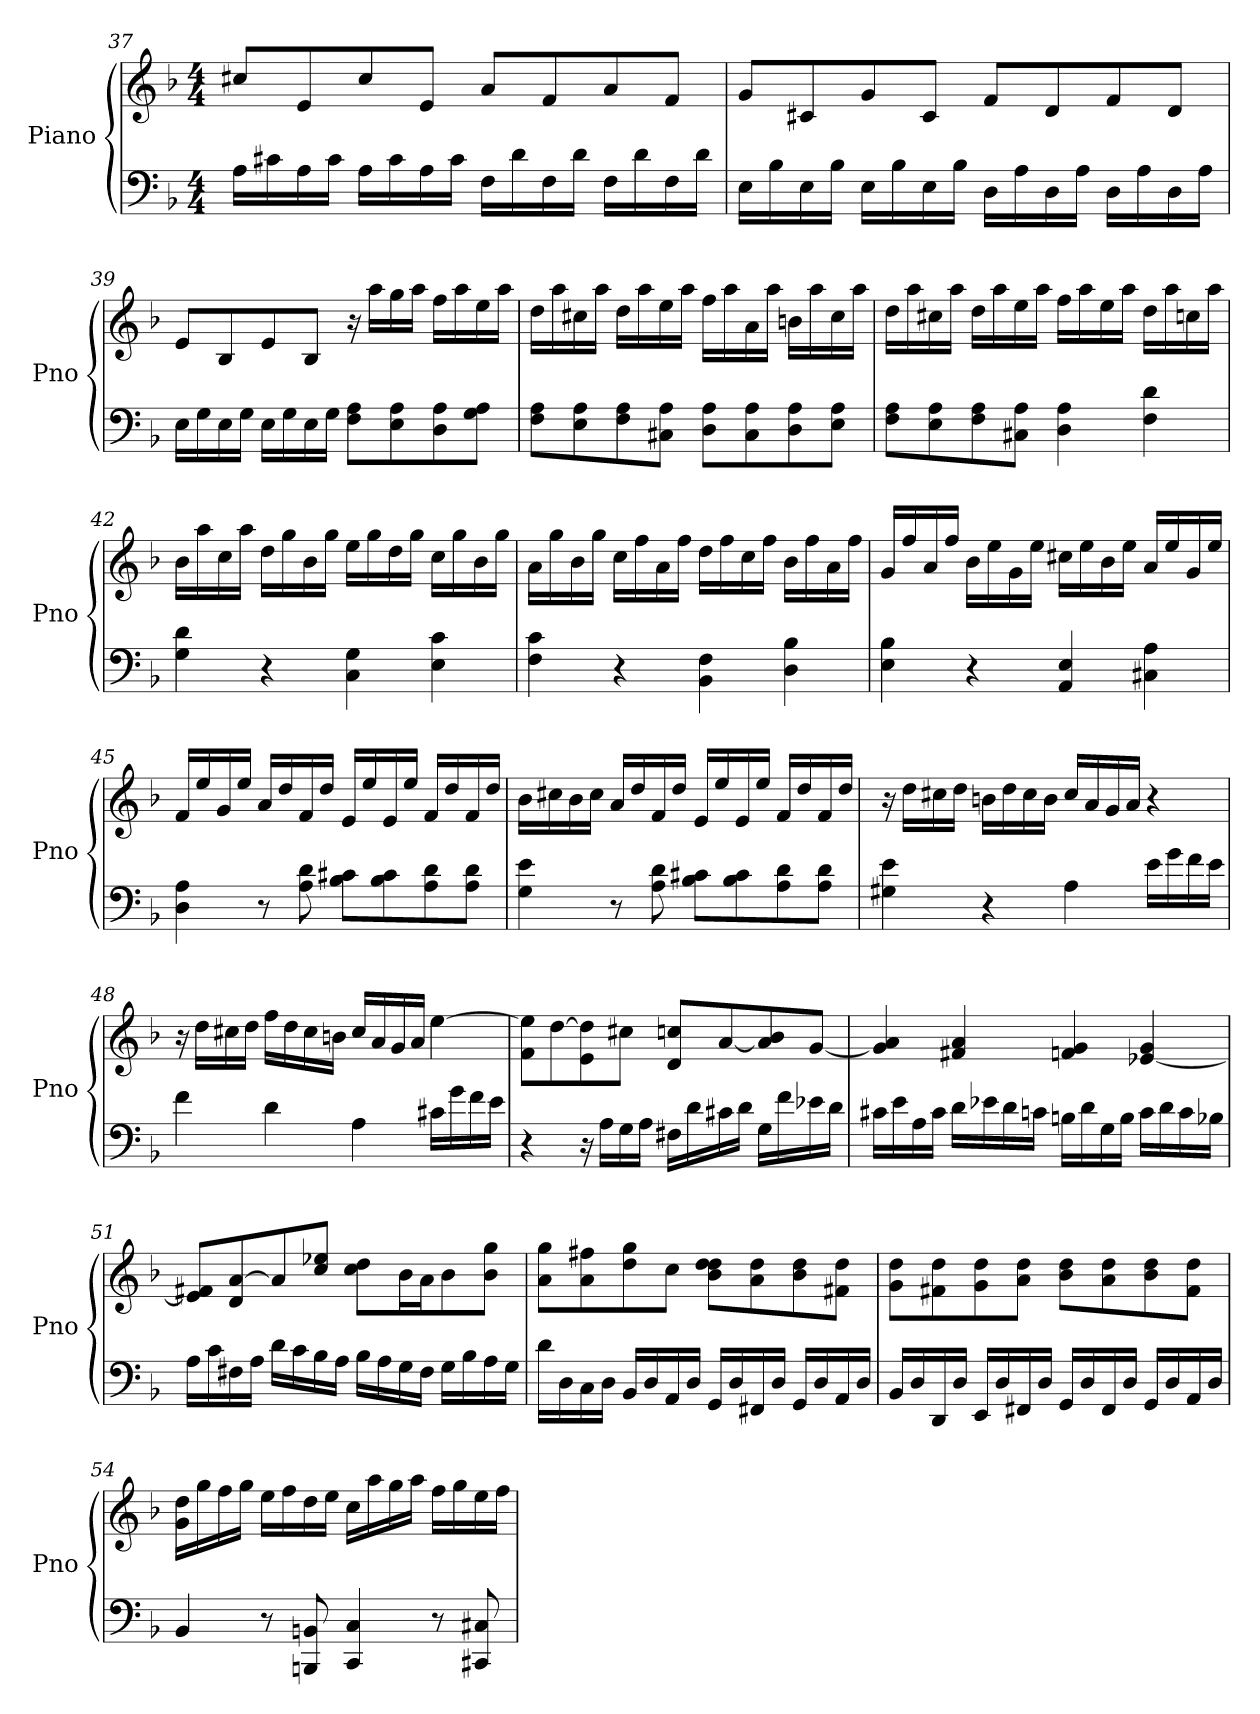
**kern	**kern
*part1	*part1
*staff2	*staff1
*I"Piano	*
*I'Pno	*
*clefF4	*clefG2
*k[b-]	*k[b-]
*F:	*F:
*M4/4	*M4/4
=37	=37
16A\LL	8cc#X/L
16c#X\	.
16A\	8e/
16c#\JJ	.
16A\LL	8cc#/
16c#\	.
16A\	8e/J
16c#\JJ	.
16F\LL	8a/L
16d\	.
16F\	8f/
16d\JJ	.
16F\LL	8a/
16d\	.
16F\	8f/J
16d\JJ	.
!!LO:LB:g=z
=38	=38
16E\LL	8g/L
16B-\	.
16E\	8c#X/
16B-\JJ	.
16E\LL	8g/
16B-\	.
16E\	8c#/J
16B-\JJ	.
16D\LL	8f/L
16A\	.
16D\	8d/
16A\JJ	.
16D\LL	8f/
16A\	.
16D\	8d/J
16A\JJ	.
=39	=39
16E\LL	8e/L
16G\	.
16E\	8B-/
16G\JJ	.
16E\LL	8e/
16G\	.
16E\	8B-/J
16G\JJ	.
8F\ 8A\L	16r
.	16aa\LL
8E\ 8A\	16gg\
.	16aa\JJ
8D\ 8A\	16ff\LL
.	16aa\
8G\ 8A\J	16ee\
.	16aa\JJ
=40	=40
8F\ 8A\L	16dd\LL
.	16aa\
8E\ 8A\	16cc#X\
.	16aa\JJ
8F\ 8A\	16dd\LL
.	16aa\
8C#X\ 8A\J	16ee\
.	16aa\JJ
8D\ 8A\L	16ff\LL
.	16aa\
8C#\ 8A\	16a\
.	16aa\JJ
8D\ 8A\	16bn\LL
.	16aa\
8E\ 8A\J	16cc#\
.	16aa\JJ
!!LO:LB:g=z
=41	=41
8F\ 8A\L	16dd\LL
.	16aa\
8E\ 8A\	16cc#X\
.	16aa\JJ
8F\ 8A\	16dd\LL
.	16aa\
8C#X\ 8A\J	16ee\
.	16aa\JJ
4D\ 4A\	16ff\LL
.	16aa\
.	16ee\
.	16aa\JJ
4F\ 4d\	16dd\LL
.	16aa\
.	16ccn\
.	16aa\JJ
=42	=42
4G\ 4d\	16b-\LL
.	16aa\
.	16cc\
.	16aa\JJ
4r	16dd\LL
.	16gg\
.	16b-\
.	16gg\JJ
4C\ 4G\	16ee\LL
.	16gg\
.	16dd\
.	16gg\JJ
4E\ 4c\	16cc\LL
.	16gg\
.	16b-\
.	16gg\JJ
=43	=43
4F\ 4c\	16a\LL
.	16gg\
.	16b-\
.	16gg\JJ
4r	16cc\LL
.	16ff\
.	16a\
.	16ff\JJ
4BB-\ 4F\	16dd\LL
.	16ff\
.	16cc\
.	16ff\JJ
4D\ 4B-\	16b-\LL
.	16ff\
.	16a\
.	16ff\JJ
!!LO:PB:g=z
=44	=44
4E\ 4B-\	16g/LL
.	16ff/
.	16a/
.	16ff/JJ
4r	16b-\LL
.	16ee\
.	16g\
.	16ee\JJ
4AA/ 4E/	16cc#X\LL
.	16ee\
.	16b-\
.	16ee\JJ
4C#X\ 4A\	16a/LL
.	16ee/
.	16g/
.	16ee/JJ
=45	=45
4D\ 4A\	16f/LL
.	16ee/
.	16g/
.	16ee/JJ
8r	16a/LL
.	16dd/
8A\ 8d\	16f/
.	16dd/JJ
8B-\ 8c#X\L	16e/LL
.	16ee/
8B-\ 8c#\	16e/
.	16ee/JJ
8A\ 8d\	16f/LL
.	16dd/
8A\ 8d\J	16f/
.	16dd/JJ
=46	=46
4G\ 4e\	16b-\LL
.	16cc#X\
.	16b-\
.	16cc#\JJ
8r	16a/LL
.	16dd/
8A\ 8d\	16f/
.	16dd/JJ
8B-\ 8c#X\L	16e/LL
.	16ee/
8B-\ 8c#\	16e/
.	16ee/JJ
8A\ 8d\	16f/LL
.	16dd/
8A\ 8d\J	16f/
.	16dd/JJ
!!LO:LB:g=z
=47	=47
4G#X\ 4e\	16r
.	16dd\LL
.	16cc#X\
.	16dd\JJ
4r	16bn\LL
.	16dd\
.	16cc#\
.	16b\JJ
4A\	16cc#/LL
.	16a/
.	16g/
.	16a/JJ
16e\LL	4r
16g\	.
16f\	.
16e\JJ	.
=48	=48
4f\	16r
.	16dd\LL
.	16cc#X\
.	16dd\JJ
4d\	16ff\LL
.	16dd\
.	16cc#\
.	16bn\JJ
4A\	16cc#/LL
.	16a/
.	16g/
.	16a/JJ
16c#X\LL	[4ee\
16g\	.
16f\	.
16e\JJ	.
=49	=49
4r	8f\ 8ee\]L
.	[8dd\
16r	8e\ 8dd\]
16A\LL	.
16G\	8cc#X\J
16A\JJ	.
16F#X\LL	8d/ 8ccn/L
16d\	.
16c#X\	[8a/
16d\JJ	.
16G\LL	8a/] 8b-/
16f\	.
16e-X\	[8g/J
16d\JJ	.
!!LO:LB:g=z
=50	=50
16c#X\LL	4g/] 4a/
16e\	.
16A\	.
16c#\JJ	.
16d\LL	4f#X/ 4a/
16e-X\	.
16d\	.
16cn\JJ	.
16Bn\LL	4fn/ 4g/
16d\	.
16G\	.
16B\JJ	.
16c\LL	[4e-X/ 4g/
16d\	.
16c\	.
16B-X\JJ	.
=51	=51
16A\LL	8e-/] 8f#X/L
16c\	.
16F#X\	8d/ [8a/
16A\JJ	.
16d\LL	8a/]
16c\	.
16B-\	8cc/ 8ee-X/J
16A\JJ	.
16B-\LL	8cc\ 8dd\L
16A\	.
16G\	16b-\L
16F#\JJ	16a\J
16G\LL	8b-\
16B-\	.
16A\	8b-\ 8gg\J
16G\JJ	.
=52	=52
16d\LL	8a\ 8gg\L
16D\	.
16C\	8a\ 8ff#X\
16D\JJ	.
16BB-/LL	8dd\ 8gg\
16D/	.
16AA/	8cc\J
16D/JJ	.
16GG/LL	8b-\ 8dd\ 8dd\L
16D/	.
16FF#X/	8a\ 8dd\
16D/JJ	.
16GG/LL	8b-\ 8dd\
16D/	.
16AA/	8f#X\ 8dd\J
16D/JJ	.
!!LO:LB:g=z
=53	=53
16BB-/LL	8g\ 8dd\L
16D/	.
16DD/	8f#X\ 8dd\
16D/JJ	.
16EE/LL	8g\ 8dd\
16D/	.
16FF#X/	8a\ 8dd\J
16D/JJ	.
16GG/LL	8b-\ 8dd\L
16D/	.
16FF#/	8a\ 8dd\
16D/JJ	.
16GG/LL	8b-\ 8dd\
16D/	.
16AA/	8f#\ 8dd\J
16D/JJ	.
=54	=54
4BB-/	16g\ 16dd\LL
.	16gg\
.	16ff\
.	16gg\JJ
8r	16ee\LL
.	16ff\
8BBBn/ 8BBn/	16dd\
.	16ee\JJ
4CC/ 4C/	16cc\LL
.	16aa\
.	16gg\
.	16aa\JJ
8r	16ff\LL
.	16gg\
8CC#X/ 8C#X/	16ee\
.	16ff\JJ
=	=
*-	*-
